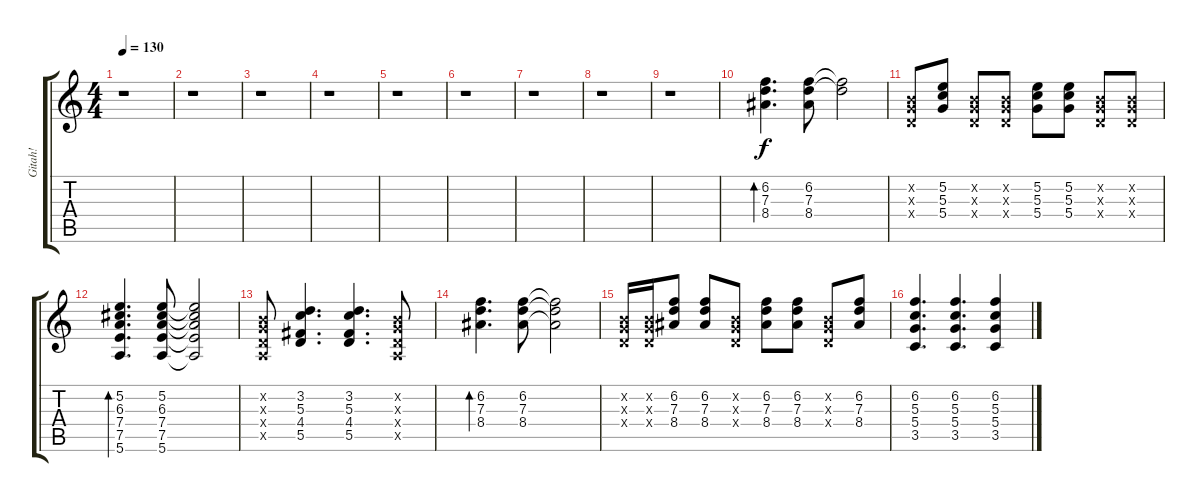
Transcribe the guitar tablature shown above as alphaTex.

\track ("Gitah!" "Gitah!") {instrument overdrivenguitar}
\staff {score tabs}
\tuning (E4 B3 G3 D3 A2 E2) {hide}
\ts (4 4)
\tempo 130
\clef g2
\ks c
r.1{dy f} |
r.1 |
r.1 |
r.1 |
r.1 |
r.1 |
r.1 |
r.1 |
r.1 |
(6.2 7.3 8.4).4{d bd 120} (6.2 7.3 8.4).8 (6.2{t} 7.3{t}).2 |
(0.2{x} 0.3{x} 0.4{x}).8 (5.2 5.3 5.4).8 (0.2{x} 0.3{x} 0.4{x}).8 (0.2{x} 0.3{x} 0.4{x}).8 (5.2 5.3 5.4).8 (5.2 5.3 5.4).8 (0.2{x} 0.3{x} 0.4{x}).8 (0.2{x} 0.3{x} 0.4{x}).8 |
(5.2 6.3 7.4 7.5 5.6).4{d bd 120} (5.2 6.3 7.4 7.5 5.6).8 (5.2{t} 6.3{t} 7.4{t} 7.5{t} 5.6{t}).2 |
(0.2{x} 0.3{x} 0.4{x} 0.5{x}).8 (3.2 5.3 4.4 5.5).4{d} (3.2 5.3 4.4 5.5).4{d} (0.2{x} 0.3{x} 0.4{x} 0.5{x}).8 |
(6.2 7.3 8.4).4{d bd 120} (6.2 7.3 8.4).8 (6.2{t} 7.3{t} 8.4{t}).2 |
(0.2{x} 0.3{x} 0.4{x}).16 (0.2{x} 0.3{x} 0.4{x}).16 (6.2 7.3 8.4).8 (6.2 7.3 8.4).8 (0.2{x} 0.3{x} 0.4{x}).8 (6.2 7.3 8.4).8 (6.2 7.3 8.4).8 (0.2{x} 0.3{x} 0.4{x}).8 (6.2 7.3 8.4).8 |
(6.2 5.3 5.4 3.5).4{d} (6.2 5.3 5.4 3.5).4{d} (6.2 5.3 5.4 3.5).4
